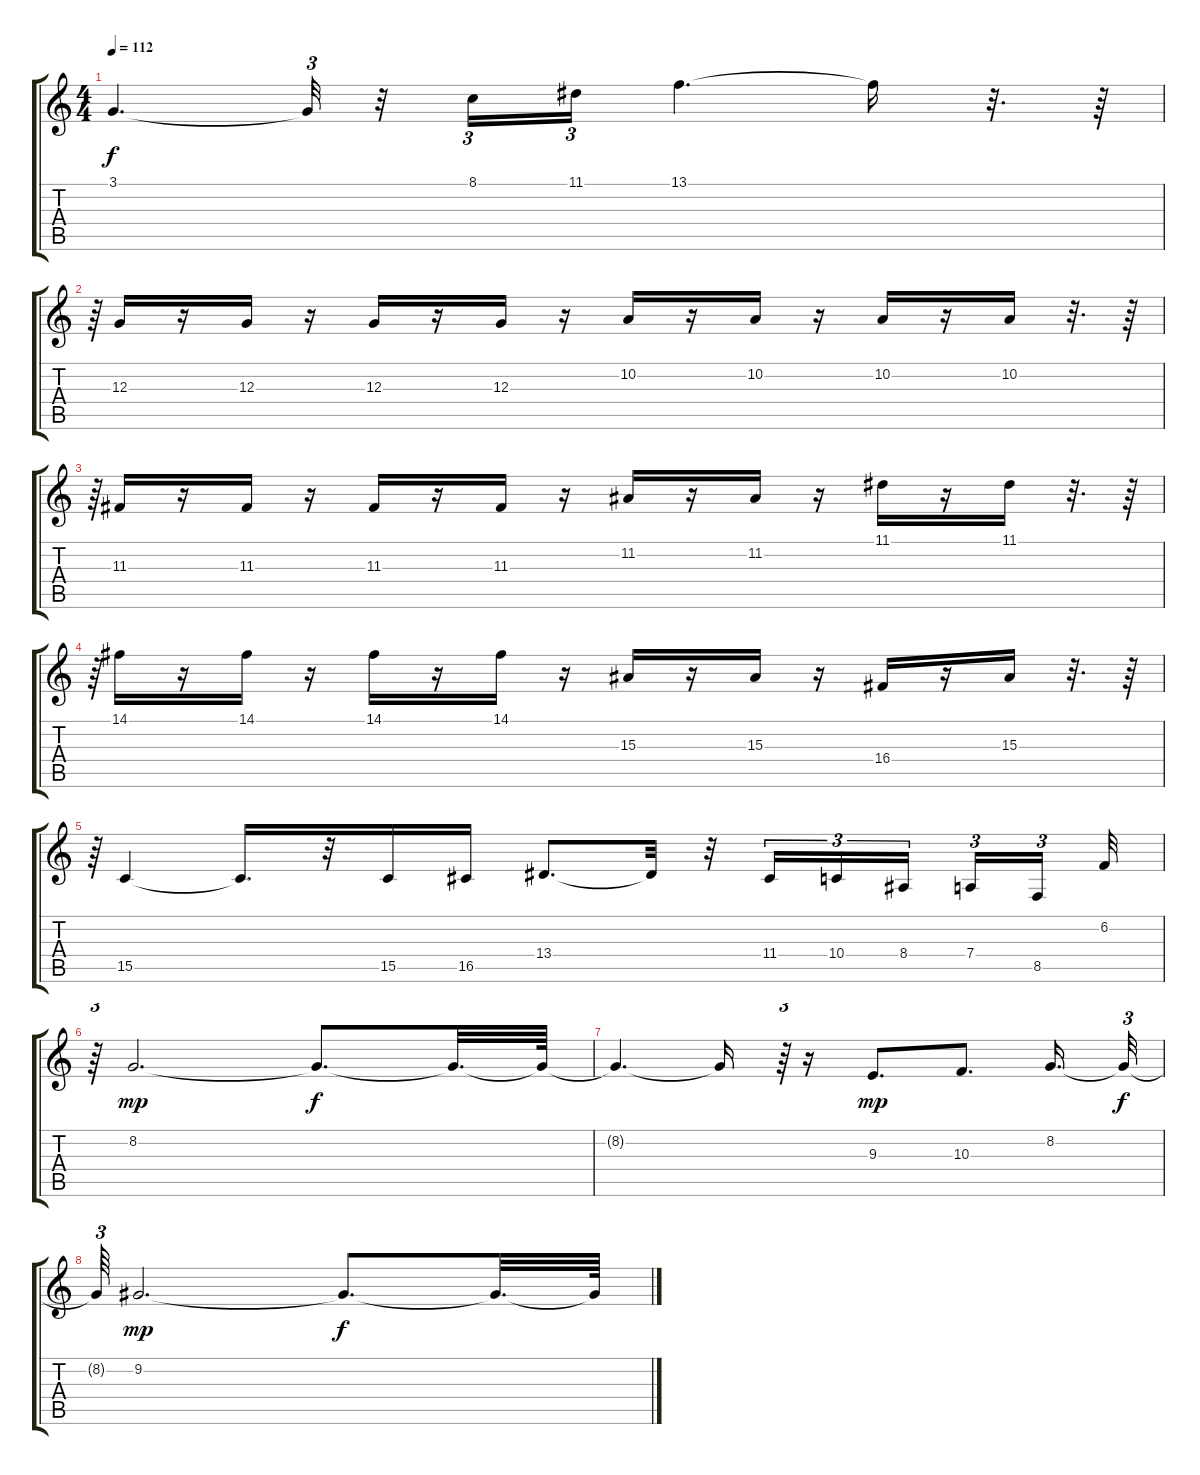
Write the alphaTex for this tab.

\track "" {instrument stringensemble1}
\staff {score tabs}
\tuning (E4 B3 G3 D3 A2 E2) {hide}
\ts (4 4)
\tempo 112
\clef g2
\ks c
3.1{t}.4{d dy f} 3.1{t}.32{tu (3 2)} r.32 8.1.16{tu (3 2)} 11.1.16{tu (3 2)} 13.1.4{d} 13.1{t}.16 r.32{d} r.64 |
r.64{tu (3 2)} 12.3.16 r.16 12.3.16 r.16 12.3.16 r.16 12.3.16 r.16 10.2.16 r.16 10.2.16 r.16 10.2.16 r.16 10.2.16 r.32{d} r.64 |
r.64{tu (3 2)} 11.3.16 r.16 11.3.16 r.16 11.3.16 r.16 11.3.16 r.16 11.2.16 r.16 11.2.16 r.16 11.1.16 r.16 11.1.16 r.32{d} r.64 |
r.64{tu (3 2)} 14.1.16 r.16 14.1.16 r.16 14.1.16 r.16 14.1.16 r.16 15.3.16 r.16 15.3.16 r.16 16.4.16 r.16 15.3.16 r.32{d} r.64 |
r.64{tu (3 2)} 15.5.4 15.5{t}.16{d} r.32 15.5.16 16.5.16 13.4.8{d} 13.4{t}.32 r.32 11.4.16{tu (3 2)} 10.4.16{tu (3 2)} 8.4.16{tu (3 2) beam splitsecondary} 7.4.16{tu (3 2)} 8.5.16{tu (3 2) beam splitsecondary} 6.2.32 |
r.64{tu (3 2)} 8.2.2{d dy mp instrument trombone} 8.2{t}.8{d dy f} 8.2{t}.32{d} 8.2{t}.64 |
8.2{t}.4{d} 8.2{t}.16 r.64{tu (3 2)} r.16 9.3.8{d dy mp} 10.3.8{d} 8.2.16{d} 8.2{t}.32{tu (3 2) dy f} |
8.2{t}.64{tu (3 2)} 9.2.2{d dy mp} 9.2{t}.8{d dy f} 9.2{t}.32{d} 9.2{t}.64
